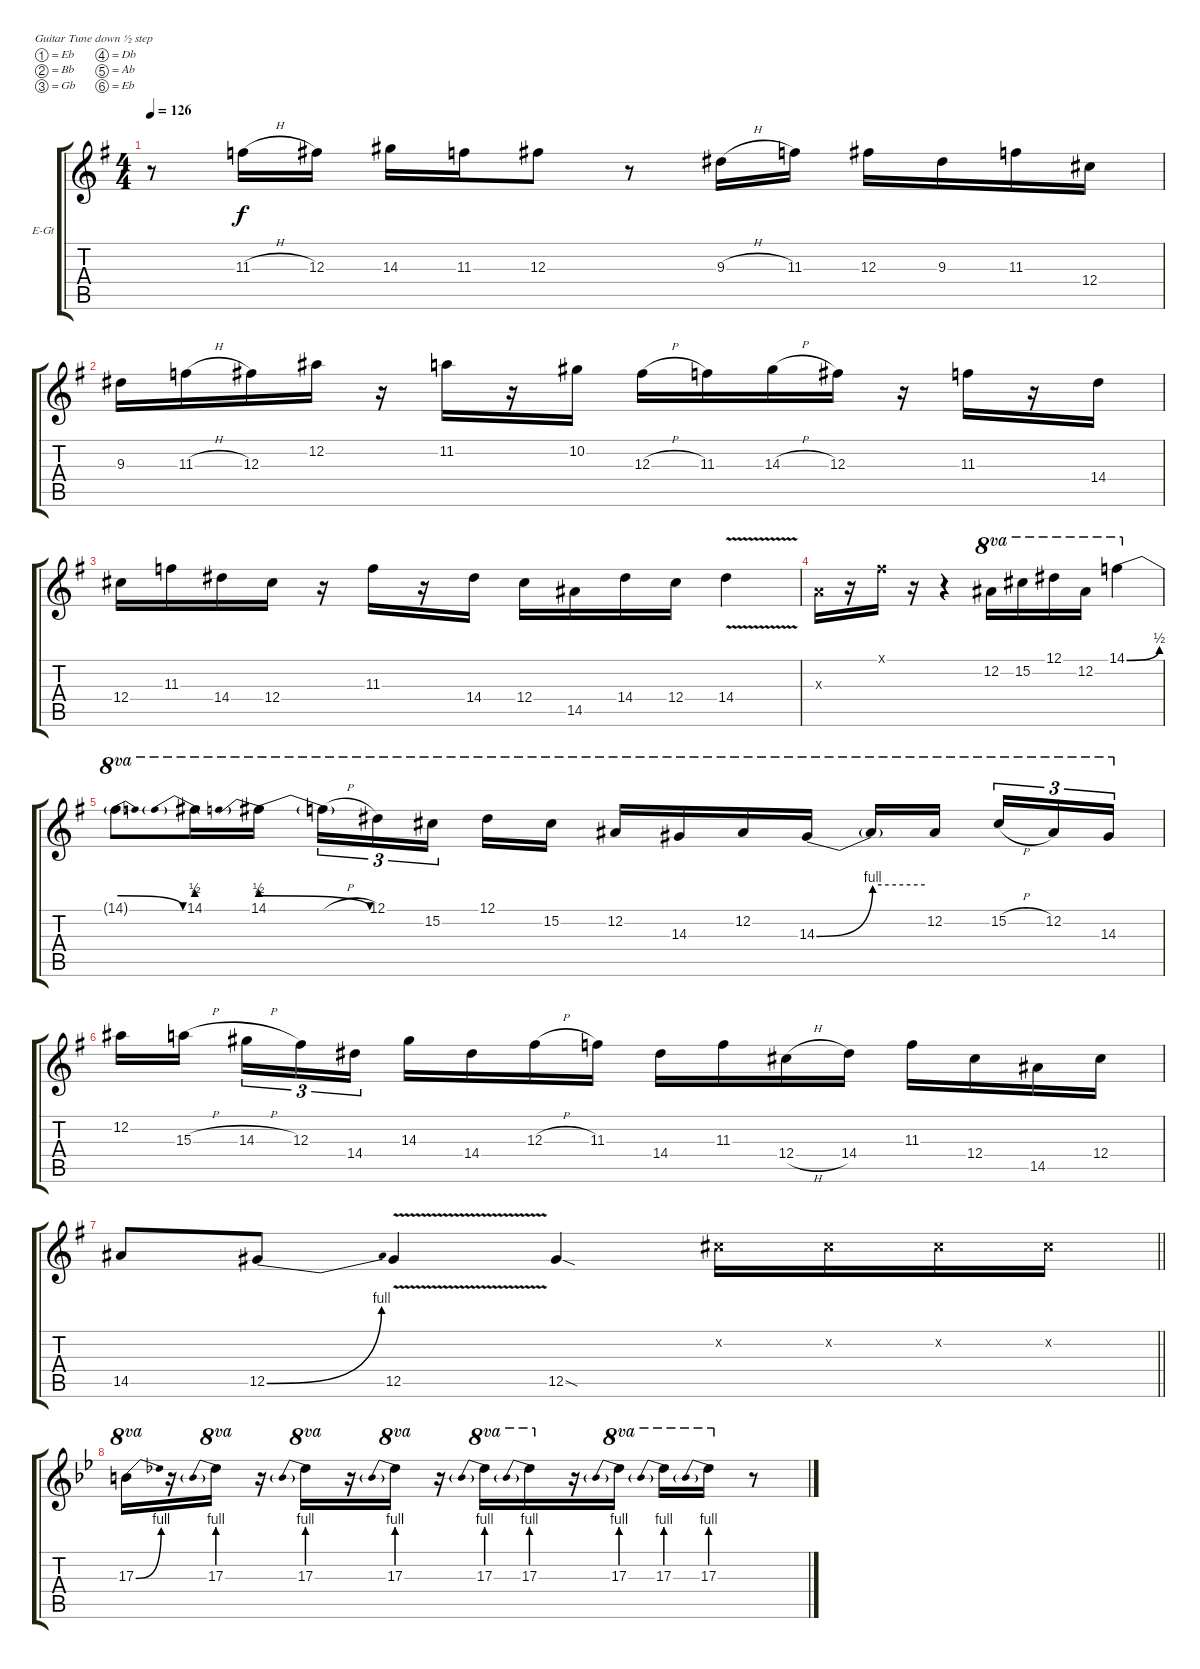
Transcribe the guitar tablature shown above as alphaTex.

\bracketExtendMode groupsimilarinstruments
\firstSystemTrackNameOrientation horizontal
\otherSystemsTrackNameOrientation horizontal
\track ("Untitled" "E-Gt") {instrument overdrivenguitar}
\staff {score tabs}
\tuning (Eb4 Bb3 Gb3 Db3 Ab2 Eb2)
\ts (4 4)
\tempo 126
\clef g2
\ks g
r.8{dy f} 11.3{h}.16 12.3.16 14.3.16 11.3.16 12.3.8 r.8 9.3{h}.16 11.3.16 12.3.16 9.3.16 11.3.16 12.4.16 |
9.3.16 11.3{h}.16 12.3.16 12.2.16 r.16 11.2.16 r.16 10.2.16 12.3{h}.16 11.3.16 14.3{h}.16 12.3.16 r.16 11.3.16 r.16 14.4.16 |
12.4.16 11.3.16 14.4.16 12.4.16 r.16 11.3.16 r.16 14.4.16 12.4.16 14.5.16 14.4.16 12.4.16 14.4{v}.4 |
3.3{x}.16 r.16 3.1{x}.16 r.16 r.4 12.2.16{ot 8va} 15.2.16{ot 8va} 12.1.16{ot 8va} 12.2.16{ot 8va} 14.1{be (bend 0 0 60 2)}.4{ot 8va} |
14.1{be (release 0 2 60 0) t}.8{ot 8va} 14.1{be (prebend 0 2 60 2)}.16{ot 8va} 14.1{be (prebendrelease 0 2 60 0)}.16{ot 8va} 14.1{h t}.16{tu (3 2) ot 8va} 12.1.16{tu (3 2) ot 8va} 15.2.16{tu (3 2) ot 8va} 12.1.16{ot 8va} 15.2.16{ot 8va} 12.2.16{ot 8va} 14.3.16{ot 8va} 12.2.16{ot 8va} 14.3{be (bend 0 0 60 4)}.16{ot 8va} 14.3{be (hold 0 4 60 4) t}.16{ot 8va} 12.2.16{ot 8va} 15.2{h}.16{tu (3 2) ot 8va} 12.2.16{tu (3 2) ot 8va} 14.3.16{tu (3 2) ot 8va} |
12.2.16 15.3{h}.16 14.3{h}.16{tu (3 2)} 12.3.16{tu (3 2)} 14.4.16{tu (3 2)} 14.3.16 14.4.16 12.3{h}.16 11.3.16 14.4.16 11.3.16 12.4{h}.16 14.4.16 11.3.16 12.4.16 14.5.16 12.4.16 |
\barLineRight lightlight
14.5.8 12.5{be (bend 0 0 60 4)}.8 12.5{v}.4 12.5{sod}.4 3.2{x}.16 3.2{x}.16 3.2{x}.16 3.2{x}.16 |
\section ("" " ")
\ks bb
17.3{be (bend 0 0 60 4)}.16{ot 8va} r.16 17.3{be (prebend 0 4 60 4)}.16{ot 8va} r.16 17.3{be (prebend 0 4 60 4)}.16{ot 8va} r.16 17.3{be (prebend 0 4 60 4)}.16{ot 8va} r.16 17.3{be (prebend 0 4 60 4)}.16{ot 8va} 17.3{be (prebend 0 4 60 4)}.16{ot 8va} r.16 17.3{be (prebend 0 4 60 4)}.16{ot 8va} 17.3{be (prebend 0 4 60 4)}.16{ot 8va} 17.3{be (prebend 0 4 60 4)}.16{ot 8va} r.8
